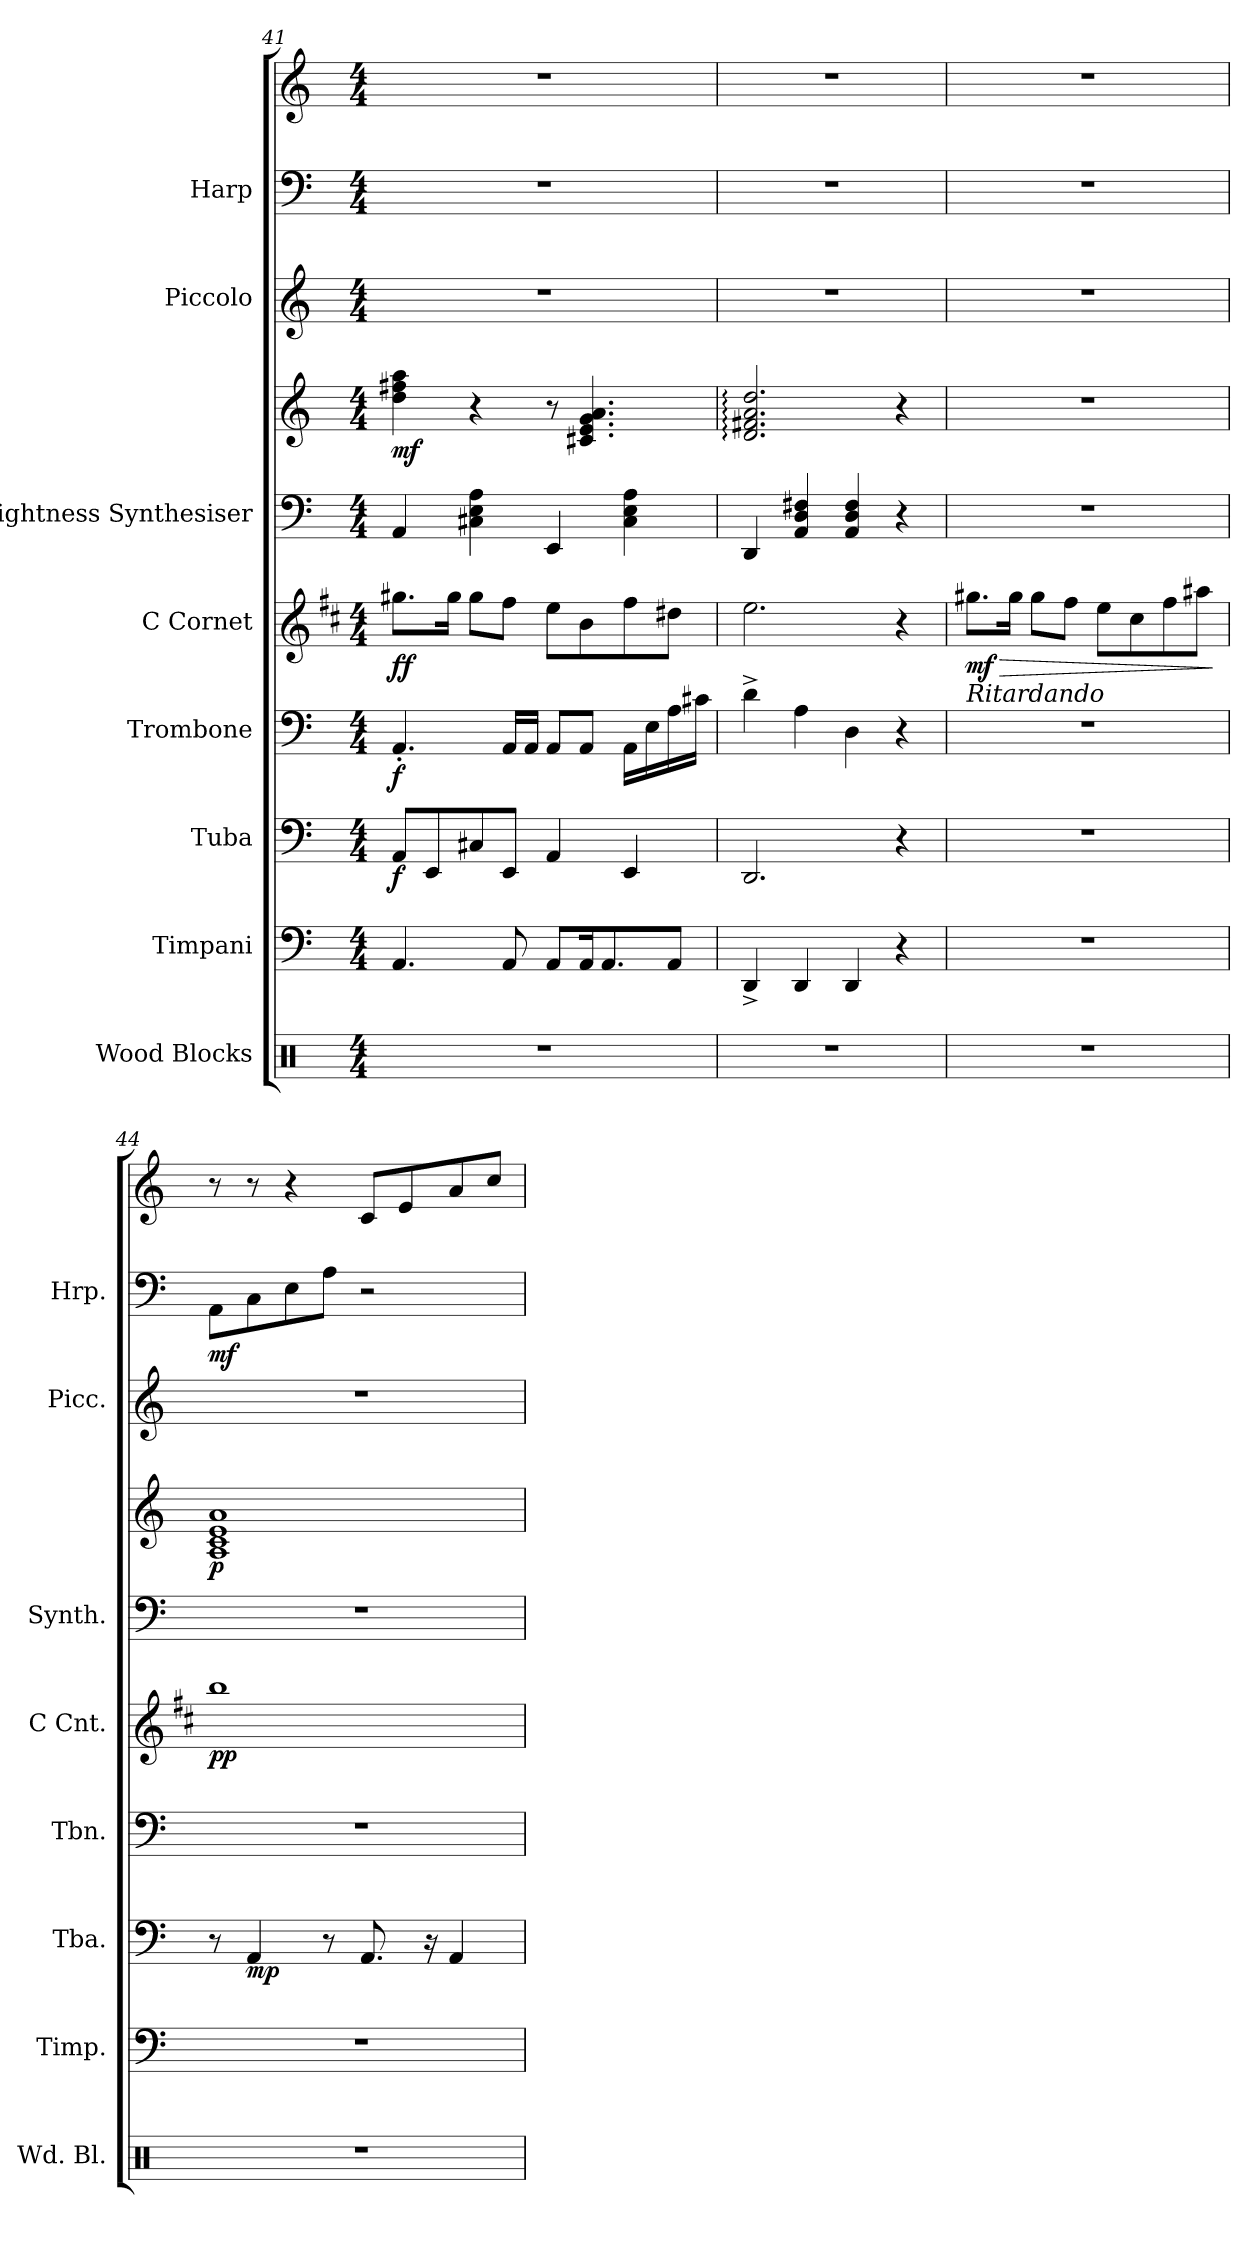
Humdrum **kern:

**kern	**kern	**kern	**dynam	**kern	**dynam	**kern	**dynam	**kern	**kern	**dynam	**kern	**kern	**kern	**dynam
*part8	*part7	*part6	*part6	*part5	*part5	*part4	*part4	*part3	*part3	*part3	*part2	*part1	*part1	*part1
*staff10	*staff9	*staff8	*staff8	*staff7	*staff7	*staff6	*staff6	*staff5	*staff4	*staff4/5	*staff3	*staff2	*staff1	*staff1/2
*I"Wood Blocks	*I"Timpani	*I"Tuba	*	*I"Trombone	*	*I"C Cornet	*	*I"Brightness Synthesiser	*	*	*I"Piccolo	*I"Harp	*	*
*I'Wd. Bl.	*I'Timp.	*I'Tba.	*	*I'Tbn.	*	*I'C Cnt.	*	*I'Synth.	*	*	*I'Picc.	*I'Hrp.	*	*
!!LO:PB:g=z
*clefX	*clefF4	*clefF4	*	*clefF4	*	*clefG2	*	*clefF4	*clefG2	*	*clefG2	*clefF4	*clefG2	*
*	*	*	*	*	*	*ITrd1c2	*	*	*	*	*ITrd-7c-12	*	*	*
*k[]	*k[]	*k[]	*	*k[]	*	*k[]	*	*k[]	*k[]	*	*k[]	*k[]	*k[]	*
*M4/4	*M4/4	*M4/4	*	*M4/4	*	*M4/4	*	*M4/4	*M4/4	*	*M4/4	*M4/4	*M4/4	*
=41	=41	=41	=41	=41	=41	=41	=41	=41	=41	=41	=41	=41	=41	=41
!	!	!	!LO:DY:b	!	!LO:DY:b	!	!LO:DY:b	!	!	!LO:DY:b	!	!	!	!
1r	4.AA/	8AA/L	f	4.AA'/	f	8.ff#X\L	ff	4AA/	4dd\ 4ff#X\ 4aa\	mf	1r	1r	1r	.
.	.	8EE/	.	.	.	.	.	.	.	.	.	.	.	.
.	.	.	.	.	.	16ff#\Jk	.	.	.	.	.	.	.	.
.	.	8C#X/	.	.	.	8ff#\L	.	4C#X\ 4E\ 4A\	4r	.	.	.	.	.
.	8AA/	8EE/J	.	16AA/LL	.	8ee\J	.	.	.	.	.	.	.	.
.	.	.	.	16AA/JJ	.	.	.	.	.	.	.	.	.	.
.	8AA/L	4AA/	.	8AA/L	.	8dd\L	.	4EE/	8r	.	.	.	.	.
.	16AA/K	.	.	8AA/J	.	8a\	.	.	4.c#X/ 4.e/ 4.g/ 4.a/	.	.	.	.	.
.	8.AA/	.	.	.	.	.	.	.	.	.	.	.	.	.
.	.	4EE/	.	16AA\LL	.	8ee\	.	4C#\ 4E\ 4A\	.	.	.	.	.	.
.	.	.	.	16E\	.	.	.	.	.	.	.	.	.	.
.	8AA/J	.	.	16A\	.	8cc#X\J	.	.	.	.	.	.	.	.
.	.	.	.	16c#X\JJ	.	.	.	.	.	.	.	.	.	.
=42	=42	=42	=42	=42	=42	=42	=42	=42	=42	=42	=42	=42	=42	=42
1r	4DD^/	2.DD/	.	4d^\	.	2.dd\	.	4DD/	2.d/: 2.f#X/: 2.a/: 2.dd/:	.	1r	1r	1r	.
.	4DD/	.	.	4A\	.	.	.	4AA/ 4D/ 4F#X/	.	.	.	.	.	.
.	4DD/	.	.	4D\	.	.	.	4AA/ 4D/ 4F#/	.	.	.	.	.	.
.	4r	4r	.	4r	.	4r	.	4r	4r	.	.	.	.	.
=43	=43	=43	=43	=43	=43	=43	=43	=43	=43	=43	=43	=43	=43	=43
*	*	*	*	*	*	*	*	*	*	*	*	*	*MM120	*
!	!	!	!	!	!	!LO:TX:b:i:t=Ritardando	!	!	!	!	!	!	!	!
!	!	!	!	!	!	!	!LO:HP:b	!	!	!	!	!	!	!
!	!	!	!	!	!	!	!LO:DY:n=1:b	!	!	!	!	!	!	!
*	*	*	*	*	*	*	*	*	*	*	*	*	*^	*
*	*	*	*	*	*	*	*	*	*	*	*	*	*	*^	*
*	*	*	*	*	*	*	*	*	*	*	*	*	*	*	*^	*
1r	1r	1r	.	1r	.	8.ff#X\L	> mf	1r	1r	.	1r	1r	1r	4ryy	2ryy	2.ryy	.
.	.	.	.	.	.	16ff#\Jk	.	.	.	.	.	.	.	.	.	.	.
*	*	*	*	*	*	*	*	*	*	*	*	*	*MM110	*	*	*	*
.	.	.	.	.	.	8ff#\L	.	.	.	.	.	.	.	2.ryy	.	.	.
.	.	.	.	.	.	8ee\J	.	.	.	.	.	.	.	.	.	.	.
*	*	*	*	*	*	*	*	*	*	*	*	*	*MM100	*	*	*	*
.	.	.	.	.	.	8dd\L	.	.	.	.	.	.	.	.	2ryy	.	.
.	.	.	.	.	.	8b\	.	.	.	.	.	.	.	.	.	.	.
*	*	*	*	*	*	*	*	*	*	*	*	*	*MM90	*	*	*	*
.	.	.	.	.	.	8ee\	.	.	.	.	.	.	.	.	.	4ryy	.
.	.	.	.	.	.	8gg#X\J	.	.	.	.	.	.	.	.	.	.	.
.	.	.	.	.	.	.	]	.	.	.	.	.	.	.	.	.	.
*	*	*	*	*	*	*	*	*	*	*	*	*	*v	*v	*v	*v	*
=44	=44	=44	=44	=44	=44	=44	=44	=44	=44	=44	=44	=44	=44	=44
!!LO:REH:place=s1:a:B:fs=14:t=D
*	*	*	*	*	*	*	*	*	*	*	*	*	*MM80	*
*	*	*	*	*	*	*	*	*	*	*	*	*	*^	*
*	*	*	*	*	*	*	*	*	*	*	*	*	*	*^	*
*	*	*	*	*	*	*	*	*	*	*	*	*	*	*	*^	*
!	!	!	!	!	!	!	!LO:DY:b	!	!	!LO:DY:b	!	!	!	!	!	!	!LO:DY:b=2
*	*	*	*	*	*	*	*	*	*	*	*	*	*v	*v	*v	*v	*
1r	1r	8r	.	1r	.	1aa	pp	1r	1A 1c 1e 1a	p	1r	8AA\L	8r	mf
!	!	!	!LO:DY:b	!	!	!	!	!	!	!	!	!	!	!
.	.	4AA/	mp	.	.	.	.	.	.	.	.	8C\	8r	.
.	.	.	.	.	.	.	.	.	.	.	.	8E\	4r	.
.	.	8r	.	.	.	.	.	.	.	.	.	8A\J	.	.
.	.	8.AA/	.	.	.	.	.	.	.	.	.	2r	8c/L	.
.	.	.	.	.	.	.	.	.	.	.	.	.	8e/	.
.	.	16r	.	.	.	.	.	.	.	.	.	.	.	.
.	.	4AA/	.	.	.	.	.	.	.	.	.	.	8a/	.
.	.	.	.	.	.	.	.	.	.	.	.	.	8cc/J	.
=	=	=	=	=	=	=	=	=	=	=	=	=	=	=
*-	*-	*-	*-	*-	*-	*-	*-	*-	*-	*-	*-	*-	*-	*-
